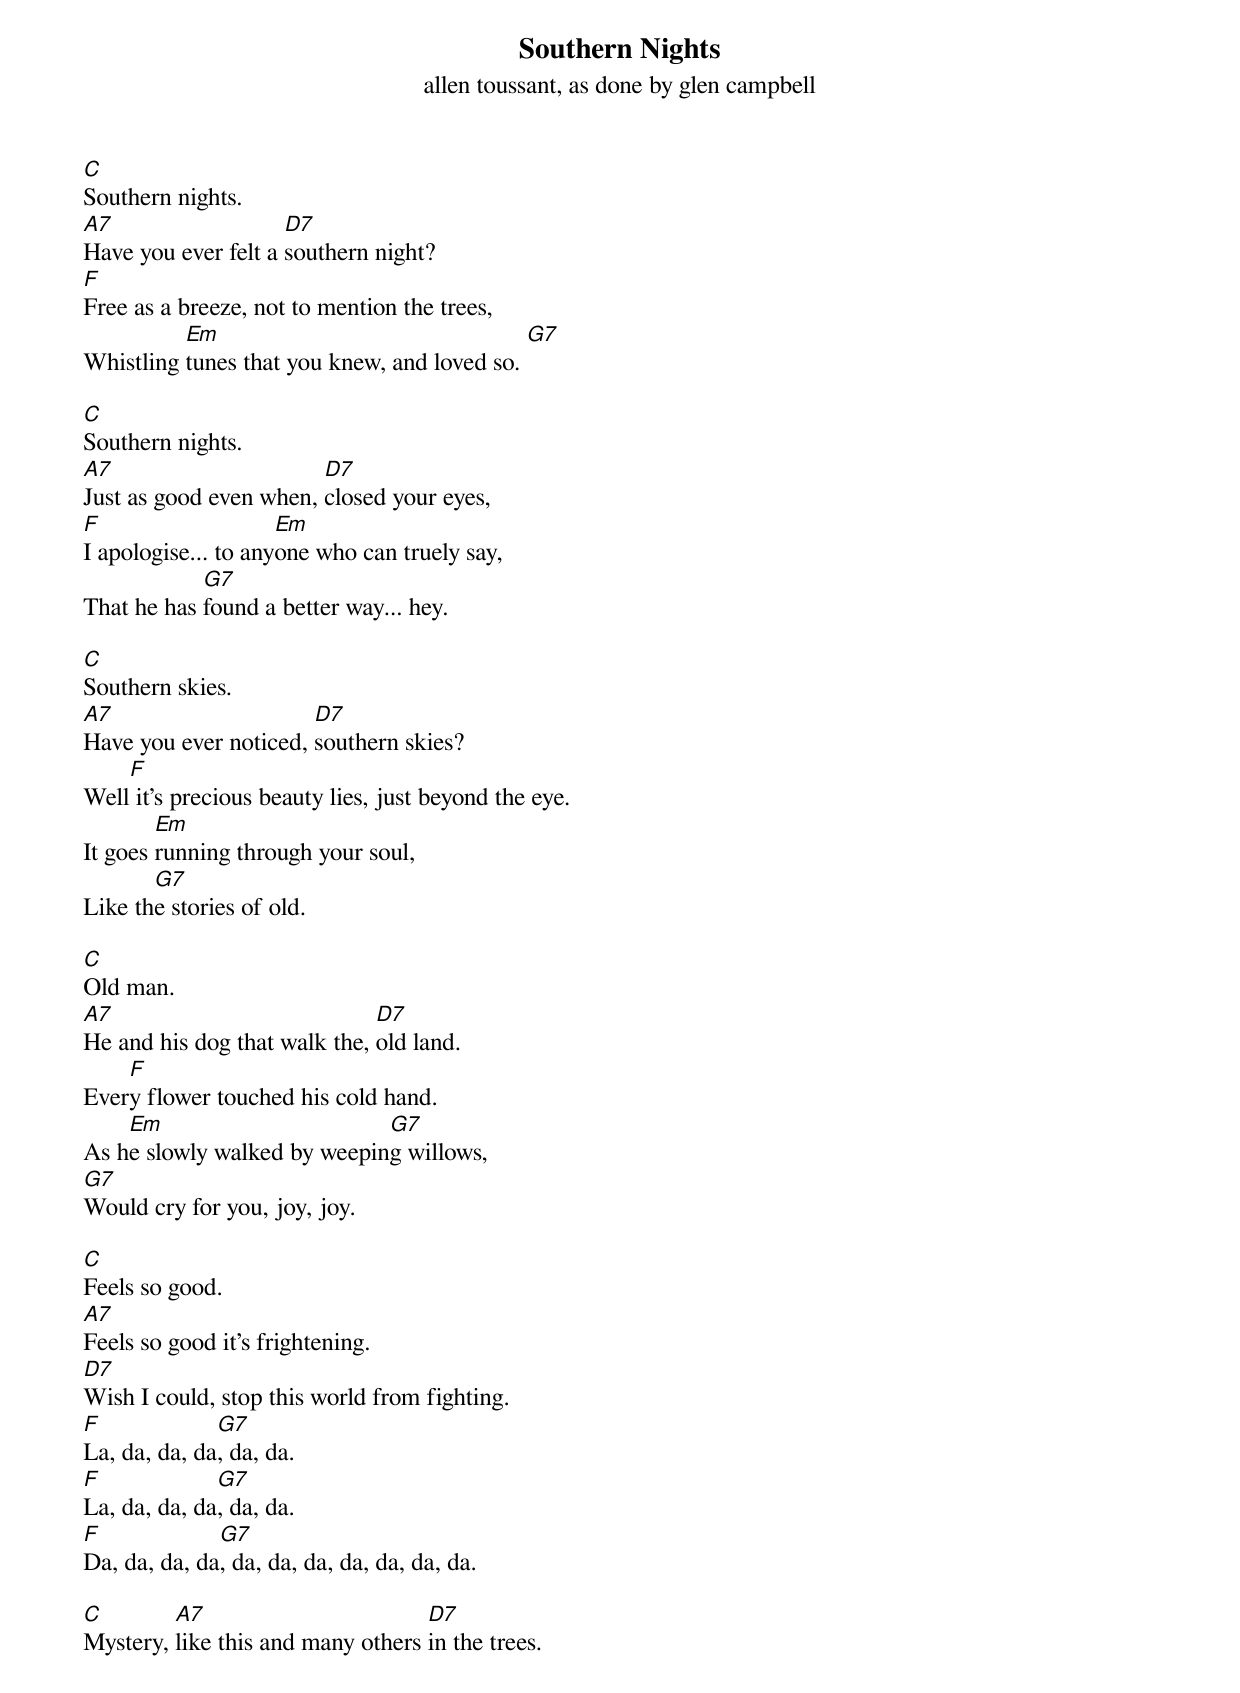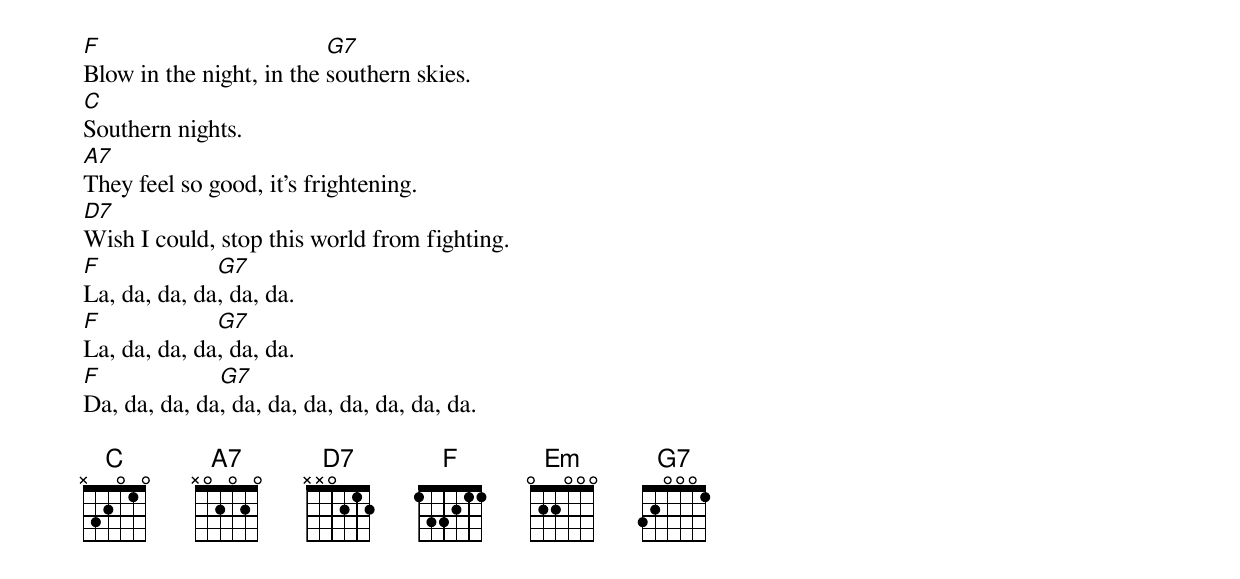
{title: Southern Nights}
{subtitle: allen toussant, as done by glen campbell}
[C]Southern nights.
[A7]Have you ever felt a [D7]southern night?
[F]Free as a breeze, not to mention the trees,
Whistling [Em]tunes that you knew, and loved so. [G7]

[C]Southern nights.
[A7]Just as good even when, [D7]closed your eyes,
[F]I apologise... to any[Em]one who can truely say,
That he has [G7]found a better way... hey.

[C]Southern skies.
[A7]Have you ever noticed, [D7]southern skies?
Well[F] it's precious beauty lies, just beyond the eye.
It goes [Em]running through your soul,
Like th[G7]e stories of old.

[C]Old man.
[A7]He and his dog that walk the, [D7]old land.
Ever[F]y flower touched his cold hand.
As h[Em]e slowly walked by weepin[G7]g willows,
[G7]Would cry for you, joy, joy.

[C]Feels so good.
[A7]Feels so good it's frightening.
[D7]Wish I could, stop this world from fighting.
[F]La, da, da, da[G7], da, da.
[F]La, da, da, da[G7], da, da.
[F]Da, da, da, da[G7], da, da, da, da, da, da, da.

[C]Mystery, [A7]like this and many others [D7]in the trees.
[F]Blow in the night, in the [G7]southern skies.
[C]Southern nights.
[A7]They feel so good, it's frightening.
[D7]Wish I could, stop this world from fighting.
[F]La, da, da, da[G7], da, da.
[F]La, da, da, da[G7], da, da.
[F]Da, da, da, da[G7], da, da, da, da, da, da, da.

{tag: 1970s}
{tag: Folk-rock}
